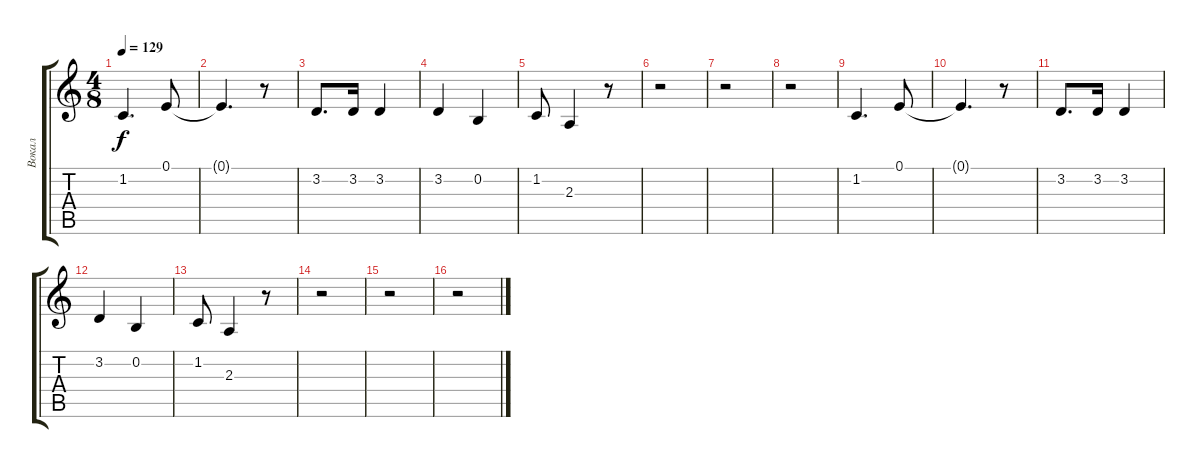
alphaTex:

\track ("Вокал" "Вокал") {instrument fx5brightness}
\staff {score tabs}
\tuning (E4 B3 G3 D3 A2 E2) {hide}
\ts (4 8)
\tempo 129
\clef g2
\ks c
1.2.4{d dy f} 0.1.8 |
0.1{t}.4{d} r.8 |
3.2.8{d} 3.2.16 3.2.4 |
3.2.4 0.2.4 |
1.2.8 2.3.4 r.8 |
r.2 |
r.2 |
r.2 |
1.2.4{d} 0.1.8 |
0.1{t}.4{d} r.8 |
3.2.8{d} 3.2.16 3.2.4 |
3.2.4 0.2.4 |
1.2.8 2.3.4 r.8 |
r.2 |
r.2 |
r.2
